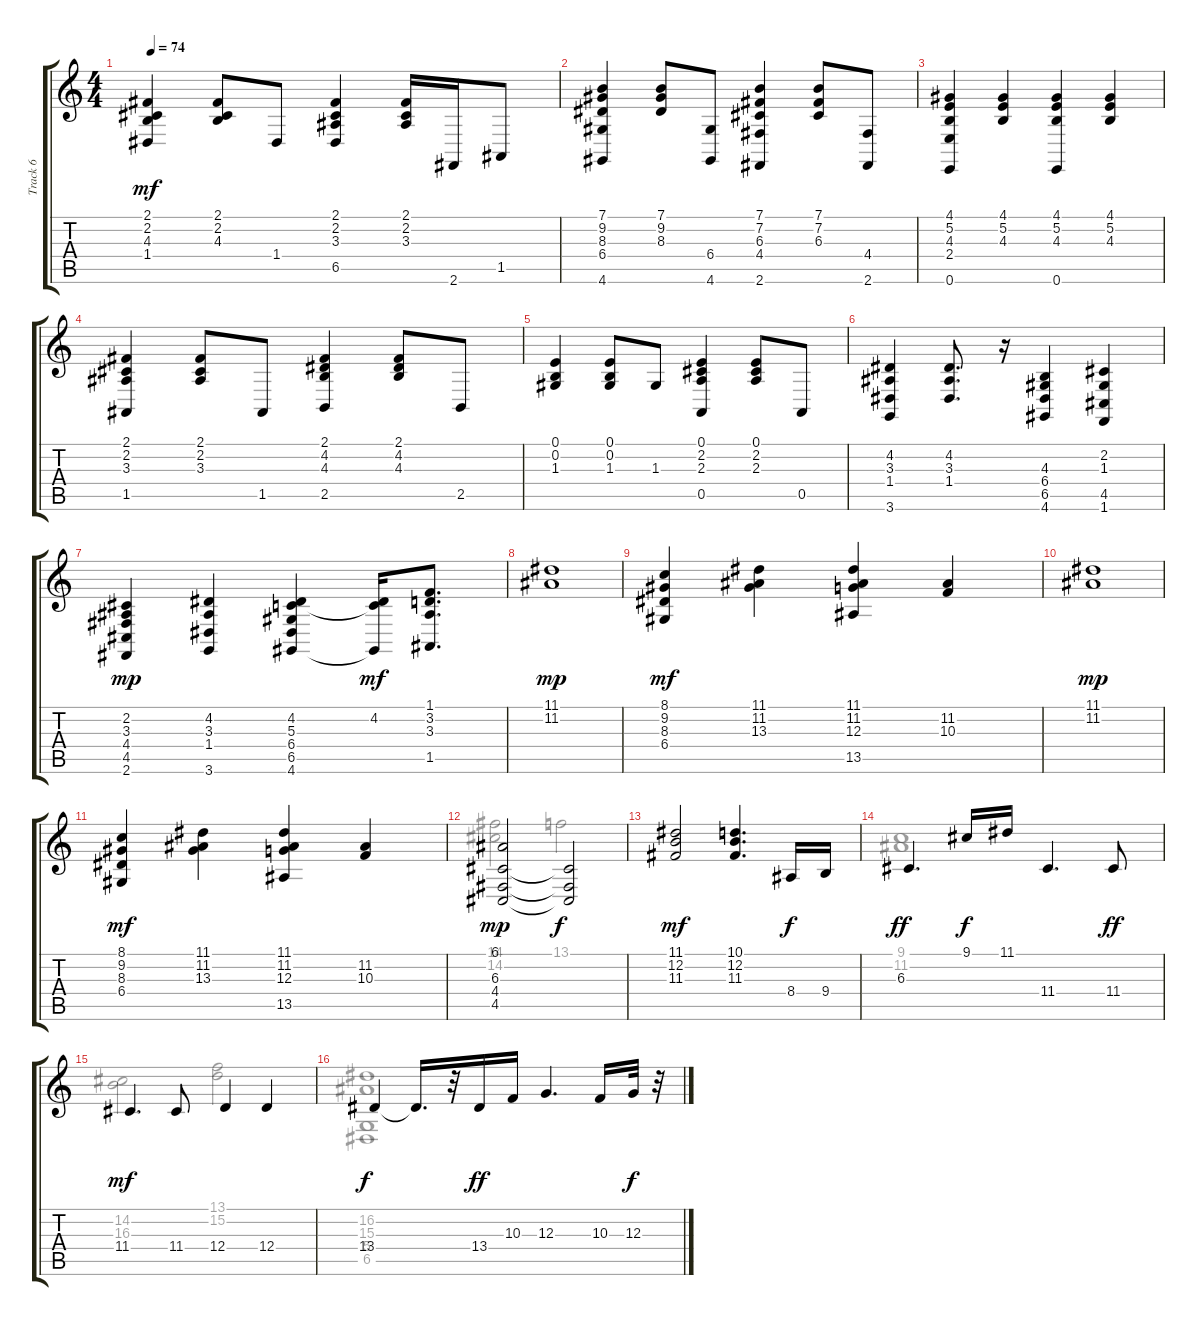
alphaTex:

\track ("Track 6" "Track 6") {instrument electricpiano2}
\staff {score tabs}
\tuning (E4 B3 G3 D3 A2 E2) {hide}
\voice
\ts (4 4)
\tempo 74
\clef g2
\ks c
(2.1 2.2 4.3 1.4).4{dy mf} (2.1 2.2 4.3).8 1.4.8 (2.1 2.2 3.3 6.5).4 (2.1 2.2 3.3).16 2.6.16 1.5.8 |
(7.1 9.2 8.3 6.4 4.6).4 (7.1 9.2 8.3).8 (6.4 4.6).8 (7.1 7.2 6.3 4.4 2.6).4 (7.1 7.2 6.3).8 (4.4 2.6).8 |
(4.1 5.2 4.3 2.4 0.6).4 (4.1 5.2 4.3).4 (4.1 5.2 4.3 0.6).4 (4.1 5.2 4.3).4 |
(2.1 2.2 3.3 1.5).4 (2.1 2.2 3.3).8 1.5.8 (2.1 4.2 4.3 2.5).4 (2.1 4.2 4.3).8 2.5.8 |
(0.1 0.2 1.3).4 (0.1 0.2 1.3).8 1.3.8 (0.1 2.2 2.3 0.5).4 (0.1 2.2 2.3).8 0.5.8 |
(4.2 3.3 1.4 3.6).4 (4.2 3.3 1.4).8{d} r.16 (4.3 6.4 6.5 4.6).4 (2.2 1.3 4.5 1.6).4 |
(2.2 3.3 4.4 4.5 2.6).4{dy mp balance 3 instrument synthstrings1} (4.2 3.3 1.4 3.6).4 (4.2 5.3 6.4 6.5 4.6).4 (4.2 5.3{t} 4.6{t}).16{dy mf} (1.1 3.2 3.3 1.5).8{d} |
(11.1 11.2).1{dy mp balance 3 instrument synthstrings2} |
(8.1 9.2 8.3 6.4).4{dy mf} (11.1 11.2 13.3).4 (11.1 11.2 12.3 13.5).4 (11.2 10.3).4 |
(11.1 11.2).1{dy mp} |
(8.1 9.2 8.3 6.4).4{dy mf} (11.1 11.2 13.3).4 (11.1 11.2 12.3 13.5).4 (11.2 10.3).4 |
(6.1 6.3 4.4 4.5).2{dy mp} (6.3{t} 4.4{t} 4.5{t}).2{dy f} |
(11.1 12.2 11.3).2{dy mf} (10.1 12.2 11.3).4{d} 8.4.16{dy f} 9.4.16 |
6.3.4{d dy ff} 9.1.16{dy f} 11.1.16 11.4.4{d} 11.4.8{dy ff} |
11.4.4{d dy mf} 11.4.8 12.4.4 12.4.4 |
13.4.4{dy f} 13.4{t}.16{d} r.32 13.4.16{dy ff} 10.3.16 12.3.4{d} 10.3.16 12.3.32{dy f} r.32
\voice
\clef g2
\ottava regular
\simile none
\ks c
|
|
|
|
|
|
|
|
|
|
|
(14.1 14.2).2{dy mp} 13.1.2 |
|
(9.1 11.2).1 |
(14.2 16.3).2 (13.1 15.2).2 |
(16.2 15.3 5.4 6.5).1
